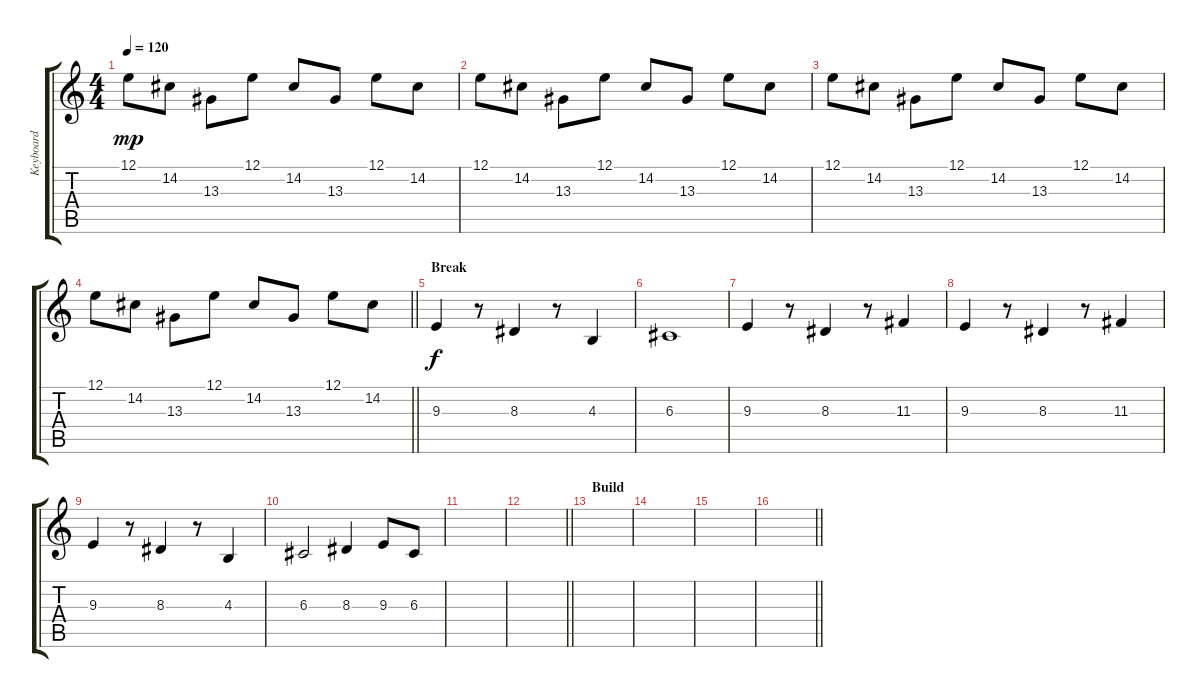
\track ("Keyboard" "Keyboard") {instrument acousticgrandpiano}
\staff {score tabs}
\tuning (E4 B3 G3 D3 A2 E2) {hide}
\ts (4 4)
\tempo 120
\clef g2
\ks c
12.1.8{dy mp} 14.2.8 13.3.8 12.1.8 14.2.8 13.3.8 12.1.8 14.2.8 |
12.1.8 14.2.8 13.3.8 12.1.8 14.2.8 13.3.8 12.1.8 14.2.8 |
12.1.8 14.2.8 13.3.8 12.1.8 14.2.8 13.3.8 12.1.8 14.2.8 |
\barLineRight lightlight
12.1.8 14.2.8 13.3.8 12.1.8 14.2.8 13.3.8 12.1.8 14.2.8 |
\section ("" "Break")
9.3.4{dy f} r.8 8.3.4 r.8 4.3.4 |
6.3.1 |
9.3.4 r.8 8.3.4 r.8 11.3.4 |
9.3.4 r.8 8.3.4 r.8 11.3.4 |
9.3.4 r.8 8.3.4 r.8 4.3.4 |
6.3.2 8.3.4 9.3.8 6.3.8 |
|
\barLineRight lightlight
|
\section ("" "Build")
|
|
|
\barLineRight lightlight
